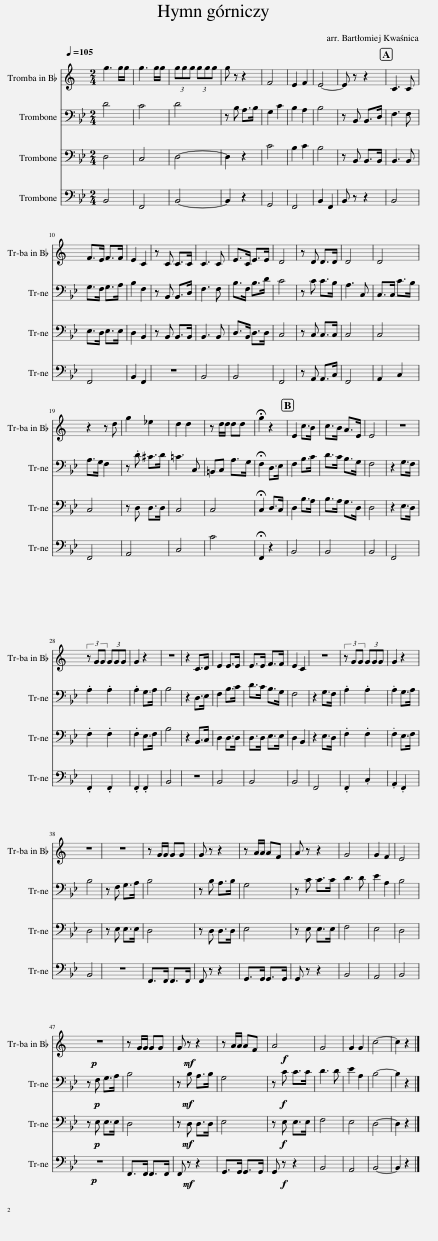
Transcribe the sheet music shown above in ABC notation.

X:1
%%score 1 2 3 4
L:1/8
Q:1/4=105
M:2/4
I:linebreak $
K:Bb
V:1 treble transpose=-2
V:2 bass
V:3 bass
V:4 bass
V:1
[K:C] g3 g/g/ | g3 g/g/ | (3ggg (3ggg | g z z2 | F4 | %5
 E2 F2 | E4- | E z z2 | C3 C |$ F>E F>F | %10
 E2 C2 | z C C>C | C3 C | E>C E>E | D4 | %15
 z D D>D | D4 | D4 |$ z2 z d | g2 _e2 | %20
 d2 d2 | z d/d/ dd | !fermata!g2 z2 | E2 c>B | c>B A>E | %25
 E4 | z4 |$ (3z GG (3GGG | G2 z2 | z4 | %30
 z2 C>D | E2 E>E | E>E F>F | E2 C2 | z4 | %35
 (3z GG (3GGG | G2 z2 |$ z4 | z4 | z G/G/ GG | %40
 G z z2 | z A/A/ AF | A z z2 | G4 | G2 F2 | %45
 E4 |$!p! z4 | z G/G/ GG |!mf! G z z2 | z A/A/ AF | %50
!f! A4 | G4 | G2 G2 | c4- | c2 z2 |] %55
V:2
 D4 | C4 | D4 | z B, A,>B, | G,2 C2 | %5
 B,2 A,2 | B,4 | z B,, B,,>D, | F,3 F, |$ G,>F, G,>A, | %10
 B,2 F,2 | z B,, B,,>D, | F,3 F, | B,>F, B,>D | C4 | %15
 z C C>B, | A,3 C, | C,>C, C>B, |$ A,>G, F,2 | z .D ^C>D | %20
 =C3 C, | =B,,C, A,>G, | !fermata!F,2 D,>E, | F,2 B,>C | D>C B,>G, | %25
 F,4 | z2 G,>F, |$ .A,2 .A,2 | .A,2 G,>A, | B,4 | %30
 z2 D,>E, | F,2 B,>C | D>C B,>G, | F,4 | z2 G,>F, | %35
 .A,2 .A,2 | .A,2 G,>A, |$ B,4 | z F, G,>A, | B,4 | %40
 z B, A,>B, | G,4 | z C C>C | D3 D | E2 A,2 | %45
 B,4 |$ z!p! F, G,>A, | B,4 | z!mf! B, A,>B, | G,4 | %50
 z!f! C C>C | D3 D | E2 A,2 | B,4- | B,2 z2 |] %55
V:3
 D,4 | C,4 | D,4- | D,2 z2 | C4 | %5
 B,2 C2 | B,4 | z B,, B,,>B,, | B,,3 B,, |$ E,>D, E,>E, | %10
 D,2 B,,2 | z B,, B,,>B,, | B,,3 B,, | D,>B,, D,>D, | C,4 | %15
 z C, C,>C, | C,4 | C,4 |$ C,4 | z D, D,>D, | %20
 C,4 | C,4 | !fermata!C,2 D,>C, | D,2 B,>A, | B,>A, G,>D, | %25
 D,4 | z2 E,>D, |$ .F,2 .F,2 | .F,2 E,>F, | B,4 | %30
 z2 B,,>C, | D,2 D,>D, | D,>D, E,>E, | D,2 B,,2 | z2 E,>D, | %35
 .F,2 .F,2 | .F,2 E,>F, |$ D,4 | z E, E,>E, | D,4 | %40
 z D, D,>D, | E,4 | z E, E,>E, | F,4 | E,4 | %45
 D,4 |$ z!p! E, E,>E, | D,4 | z!mf! D, D,>D, | E,4 | %50
 z!f! E, E,>E, | F,4 | E,4 | D,4- | D,2 z2 |] %55
V:4
 B,,4 | F,,4 | B,,4- | B,,2 z2 | G,,4 | %5
 F,,4 | B,,2 F,,2 | B,, z z2 | B,,4 |$ F,,4 | %10
 B,,2 F,,2 | z4 | B,,4 | B,,4 | F,,4 | %15
 z A,, A,,>C, | F,,4 | A,,2 C,2 |$ F,,4 | A,,4 | %20
 C,4 | C4 | !fermata!F,,2 z2 | B,,4 | B,,4 | %25
 B,,4 | F,,4 |$ .F,,2 .F,,2 | .F,,2 .F,,2 | B,,4 | %30
 z4 | B,,4 | B,,4 | B,,4 | F,,4 | %35
 .F,,2 .C,2 | .A,,2 .F,,2 |$ B,,4 | z4 | F,,>F,, F,,>F,, | %40
 F,, z z2 | G,,>G,, G,,>G,, | G,, z z2 | B,,4 | A,,4 | %45
 B,,4 |$!p! z4 | F,,>F,, F,,>F,, | F,,!mf! z z2 | G,,>G,, G,,>G,, | %50
 G,,!f! z z2 | B,,4 | A,,4 | B,,4- | B,,2 z2 |] %55
